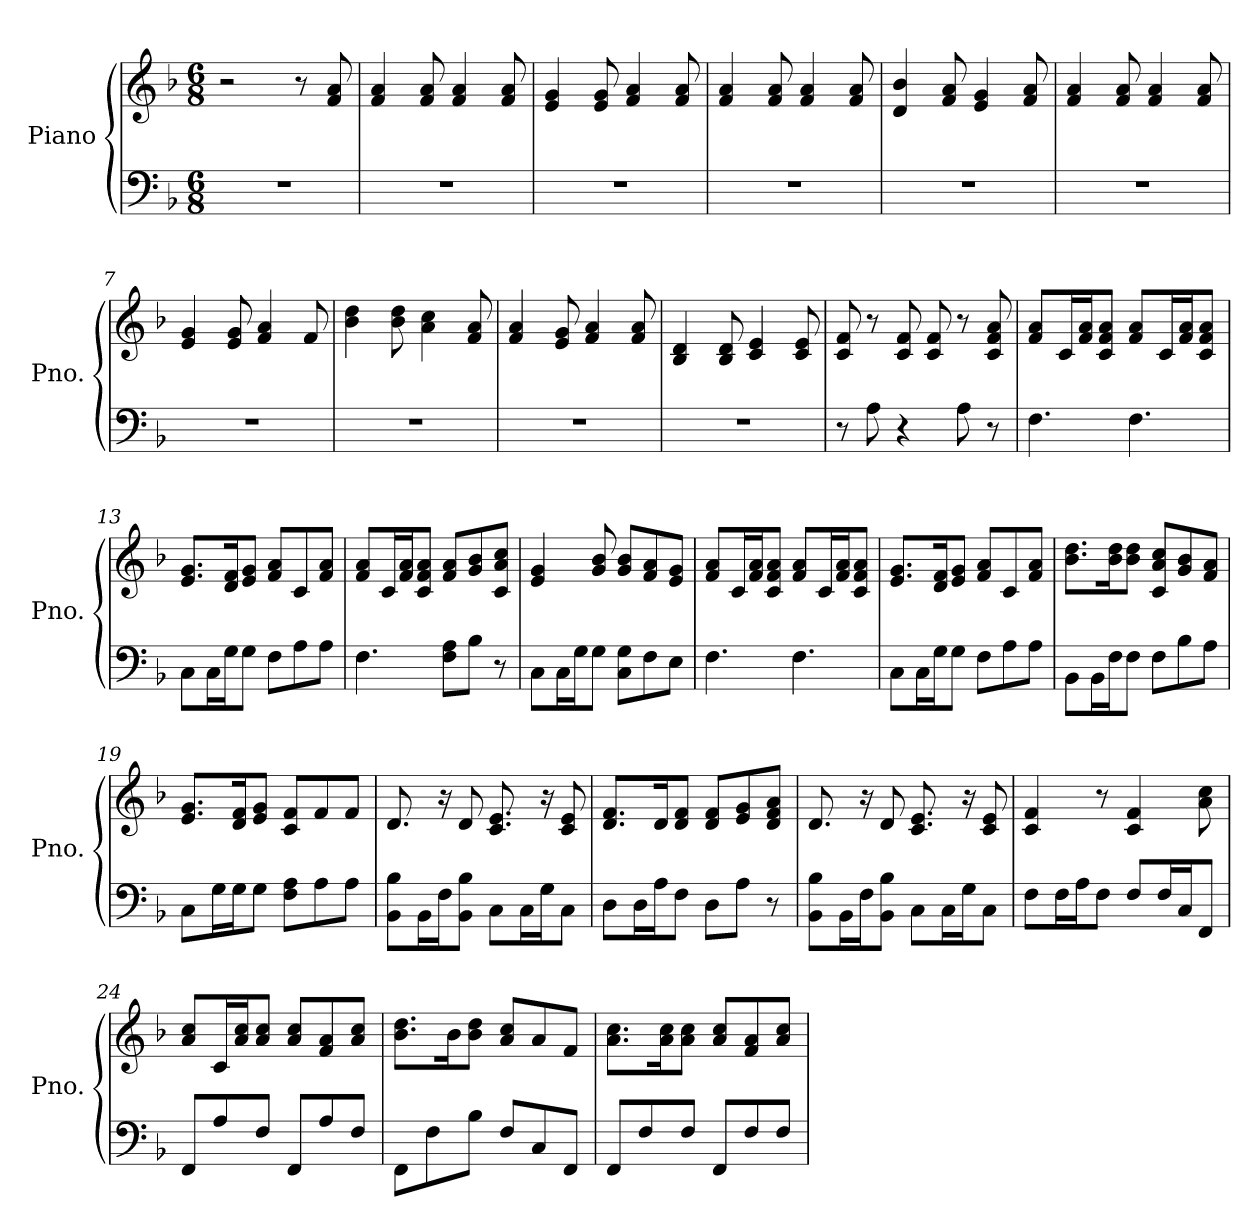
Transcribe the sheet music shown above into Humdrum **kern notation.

**kern	**kern
*part1	*part1
*staff2	*staff1
*I"Piano	*
*I'Pno.	*
*clefF4	*clefG2
*k[b-]	*k[b-]
*M6/8	*M6/8
*MM90	*MM90
=1	=1
2.r	2r
.	8r
.	8f/ 8a/
=2	=2
2.r	4f/ 4a/
.	8f/ 8a/
.	4f/ 4a/
.	8f/ 8a/
=3	=3
2.r	4e/ 4g/
.	8e/ 8g/
.	4f/ 4a/
.	8f/ 8a/
=4	=4
2.r	4f/ 4a/
.	8f/ 8a/
.	4f/ 4a/
.	8f/ 8a/
=5	=5
2.r	4d/ 4b-/
.	8f/ 8a/
.	4e/ 4g/
.	8f/ 8a/
=6	=6
2.r	4f/ 4a/
.	8f/ 8a/
.	4f/ 4a/
.	8f/ 8a/
=7	=7
2.r	4e/ 4g/
.	8e/ 8g/
.	4f/ 4a/
.	8f/
!!LO:LB:g=z
=8	=8
2.r	4b-\ 4dd\
.	8b-\ 8dd\
.	4a\ 4cc\
.	8f/ 8a/
=9	=9
2.r	4f/ 4a/
.	8e/ 8g/
.	4f/ 4a/
.	8f/ 8a/
=10	=10
2.r	4B-/ 4d/
.	8B-/ 8d/
.	4c/ 4e/
.	8c/ 8e/
=11	=11
8r	8c/ 8f/
8A\	8r
4r	8c/ 8f/
.	8c/ 8f/
8A\	8r
8r	8c/ 8f/ 8a/
=12	=12
4.F\	8f/ 8a/L
.	16c/L
.	16f/ 16a/J
.	8c/ 8f/ 8a/J
4.F\	8f/ 8a/L
.	16c/L
.	16f/ 16a/J
.	8c/ 8f/ 8a/J
=13	=13
8C\L	8.e/ 8.g/L
16C\L	.
16G\J	16d/ 16f/K
8G\J	8e/ 8g/J
8F\L	8f/ 8a/L
8A\	8c/
8A\J	8f/ 8a/J
!!LO:LB:g=z
=14	=14
4.F\	8f/ 8a/L
.	16c/L
.	16f/ 16a/J
.	8c/ 8f/ 8a/J
8F\ 8A\L	8f/ 8a/L
8B-\J	8g/ 8b-/
8r	8c/ 8a/ 8cc/J
=15	=15
8C\L	4e/ 4g/
16C\L	.
16G\J	.
8G\J	8g/ 8b-/
8C\ 8G\L	8g/ 8b-/L
8F\	8f/ 8a/
8E\J	8e/ 8g/J
=16	=16
4.F\	8f/ 8a/L
.	16c/L
.	16f/ 16a/J
.	8c/ 8f/ 8a/J
4.F\	8f/ 8a/L
.	16c/L
.	16f/ 16a/J
.	8c/ 8f/ 8a/J
=17	=17
8C\L	8.e/ 8.g/L
16C\L	.
16G\J	16d/ 16f/K
8G\J	8e/ 8g/J
8F\L	8f/ 8a/L
8A\	8c/
8A\J	8f/ 8a/J
=18	=18
8BB-\L	8.b-\ 8.dd\L
16BB-\L	.
16F\J	16b-\ 16dd\K
8F\J	8b-\ 8dd\J
8F\L	8c/ 8a/ 8cc/L
8B-\	8g/ 8b-/
8A\J	8f/ 8a/J
!!LO:LB:g=z
=19	=19
8C\L	8.e/ 8.g/L
16G\L	.
16G\J	16d/ 16f/K
8G\J	8e/ 8g/J
8F\ 8A\L	8c/ 8f/L
8A\	8f/
8A\J	8f/J
=20	=20
8BB-\ 8B-\L	8.d/
16BB-\L	.
16F\J	16r
8BB-\ 8B-\J	8d/
8C\L	8.c/ 8.e/
16C\L	.
16G\J	16r
8C\J	8c/ 8e/
=21	=21
8D\L	8.d/ 8.f/L
16D\L	.
16A\J	16d/K
8F\J	8d/ 8f/J
8D\L	8d/ 8f/L
8A\J	8e/ 8g/
8r	8d/ 8f/ 8a/J
=22	=22
8BB-\ 8B-\L	8.d/
16BB-\L	.
16F\J	16r
8BB-\ 8B-\J	8d/
8C\L	8.c/ 8.e/
16C\L	.
16G\J	16r
8C\J	8c/ 8e/
=23	=23
8F\L	4c/ 4f/
16F\L	.
16A\J	.
8F\J	8r
8F/L	4c/ 4f/
16F/L	.
16C/J	.
8FF/J	8a\ 8cc\
!!LO:LB:g=z
=24	=24
8FF/L	8a/ 8cc/L
8A/	16c/L
.	16a/ 16cc/J
8F/J	8a/ 8cc/J
8FF/L	8a/ 8cc/L
8A/	8f/ 8a/
8F/J	8a/ 8cc/J
=25	=25
8FF\L	8.b-\ 8.dd\L
8F\	.
.	16b-\K
8B-\J	8b-\ 8dd\J
8F/L	8a/ 8cc/L
8C/	8a/
8FF/J	8f/J
=26	=26
8FF/L	8.a\ 8.cc\L
8F/	.
.	16a\ 16cc\K
8F/J	8a\ 8cc\J
8FF/L	8a/ 8cc/L
8F/	8f/ 8a/
8F/J	8a/ 8cc/J
=	=
*-	*-
